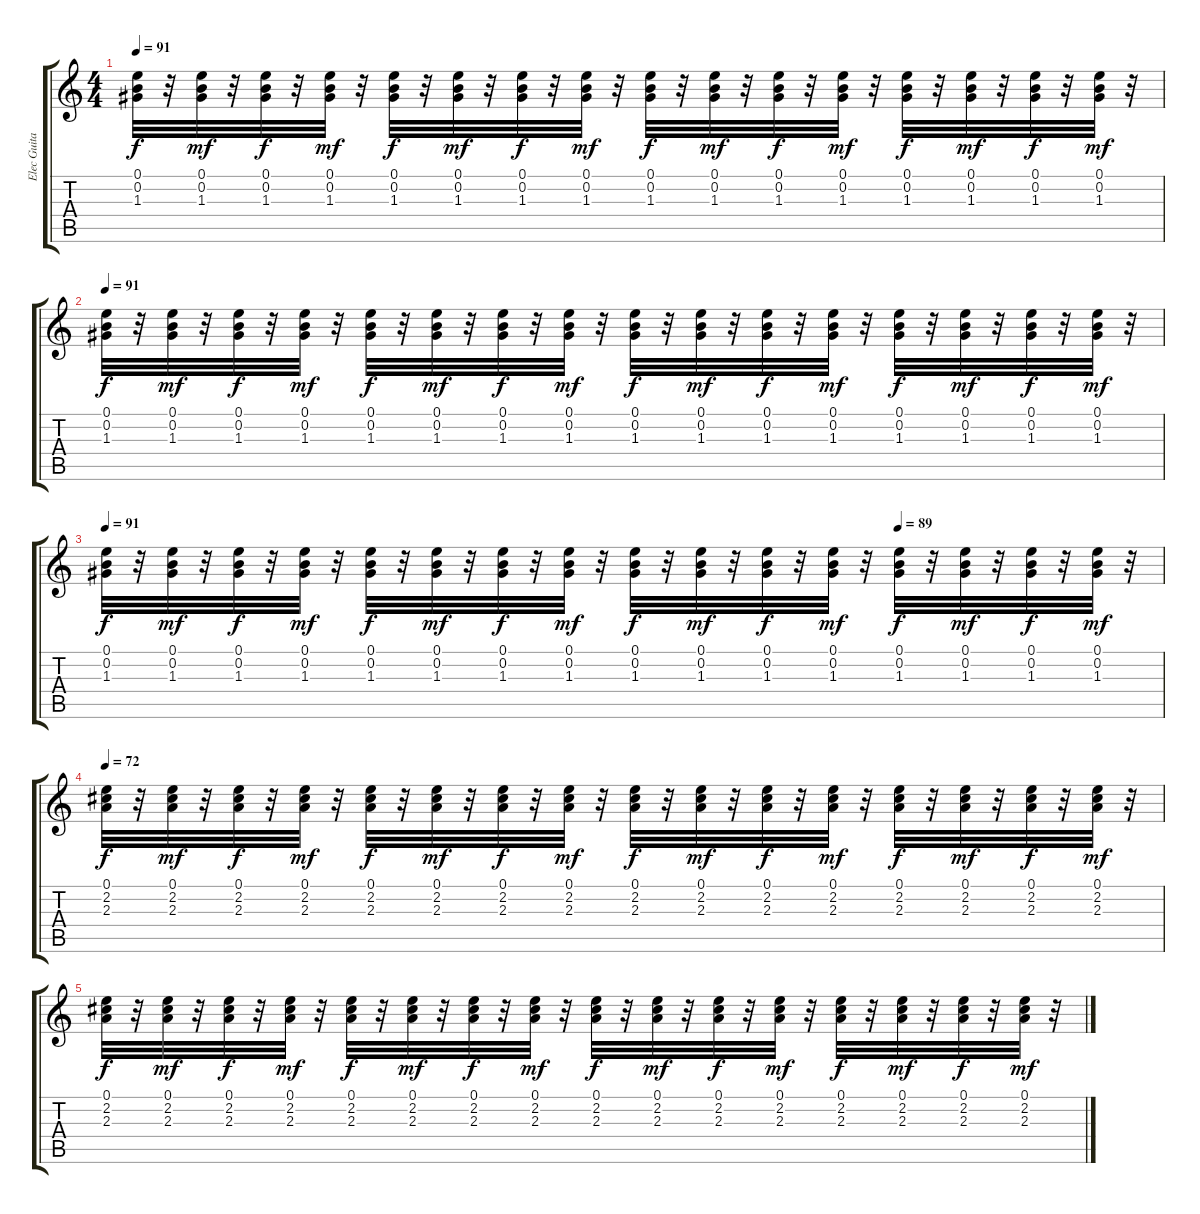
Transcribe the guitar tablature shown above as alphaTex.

\track ("Elec Guitar" "Elec Guita") {instrument electricguitarjazz}
\staff {score tabs}
\tuning (E4 B3 G3 D3 A2 E2) {hide}
\ts (4 4)
\tempo 91
\clef g2
\ks c
(0.1 0.2 1.3).32{dy f} r.32 (0.1 0.2 1.3).32{dy mf} r.32 (0.1 0.2 1.3).32{dy f} r.32 (0.1 0.2 1.3).32{dy mf} r.32 (0.1 0.2 1.3).32{dy f} r.32 (0.1 0.2 1.3).32{dy mf} r.32 (0.1 0.2 1.3).32{dy f} r.32 (0.1 0.2 1.3).32{dy mf} r.32 (0.1 0.2 1.3).32{dy f} r.32 (0.1 0.2 1.3).32{dy mf} r.32 (0.1 0.2 1.3).32{dy f} r.32 (0.1 0.2 1.3).32{dy mf} r.32 (0.1 0.2 1.3).32{dy f} r.32 (0.1 0.2 1.3).32{dy mf} r.32 (0.1 0.2 1.3).32{dy f} r.32 (0.1 0.2 1.3).32{dy mf} r.32 |
\tempo 91
(0.1 0.2 1.3).32{dy f} r.32 (0.1 0.2 1.3).32{dy mf} r.32 (0.1 0.2 1.3).32{dy f} r.32 (0.1 0.2 1.3).32{dy mf} r.32 (0.1 0.2 1.3).32{dy f} r.32 (0.1 0.2 1.3).32{dy mf} r.32 (0.1 0.2 1.3).32{dy f} r.32 (0.1 0.2 1.3).32{dy mf} r.32 (0.1 0.2 1.3).32{dy f} r.32 (0.1 0.2 1.3).32{dy mf} r.32 (0.1 0.2 1.3).32{dy f} r.32 (0.1 0.2 1.3).32{dy mf} r.32 (0.1 0.2 1.3).32{dy f} r.32 (0.1 0.2 1.3).32{dy mf} r.32 (0.1 0.2 1.3).32{dy f} r.32 (0.1 0.2 1.3).32{dy mf} r.32 |
\tempo 91
\tempo (89 0.75)
(0.1 0.2 1.3).32{dy f} r.32 (0.1 0.2 1.3).32{dy mf} r.32 (0.1 0.2 1.3).32{dy f} r.32 (0.1 0.2 1.3).32{dy mf} r.32 (0.1 0.2 1.3).32{dy f} r.32 (0.1 0.2 1.3).32{dy mf} r.32 (0.1 0.2 1.3).32{dy f} r.32 (0.1 0.2 1.3).32{dy mf} r.32 (0.1 0.2 1.3).32{dy f} r.32 (0.1 0.2 1.3).32{dy mf} r.32 (0.1 0.2 1.3).32{dy f} r.32 (0.1 0.2 1.3).32{dy mf} r.32 (0.1 0.2 1.3).32{dy f} r.32 (0.1 0.2 1.3).32{dy mf} r.32 (0.1 0.2 1.3).32{dy f} r.32 (0.1 0.2 1.3).32{dy mf} r.32 |
\tempo 72
(0.1 2.2 2.3).32{dy f} r.32 (0.1 2.2 2.3).32{dy mf} r.32 (0.1 2.2 2.3).32{dy f} r.32 (0.1 2.2 2.3).32{dy mf} r.32 (0.1 2.2 2.3).32{dy f} r.32 (0.1 2.2 2.3).32{dy mf} r.32 (0.1 2.2 2.3).32{dy f} r.32 (0.1 2.2 2.3).32{dy mf} r.32 (0.1 2.2 2.3).32{dy f} r.32 (0.1 2.2 2.3).32{dy mf} r.32 (0.1 2.2 2.3).32{dy f} r.32 (0.1 2.2 2.3).32{dy mf} r.32 (0.1 2.2 2.3).32{dy f} r.32 (0.1 2.2 2.3).32{dy mf} r.32 (0.1 2.2 2.3).32{dy f} r.32 (0.1 2.2 2.3).32{dy mf} r.32 |
(0.1 2.2 2.3).32{dy f} r.32 (0.1 2.2 2.3).32{dy mf} r.32 (0.1 2.2 2.3).32{dy f} r.32 (0.1 2.2 2.3).32{dy mf} r.32 (0.1 2.2 2.3).32{dy f} r.32 (0.1 2.2 2.3).32{dy mf} r.32 (0.1 2.2 2.3).32{dy f} r.32 (0.1 2.2 2.3).32{dy mf} r.32 (0.1 2.2 2.3).32{dy f} r.32 (0.1 2.2 2.3).32{dy mf} r.32 (0.1 2.2 2.3).32{dy f} r.32 (0.1 2.2 2.3).32{dy mf} r.32 (0.1 2.2 2.3).32{dy f} r.32 (0.1 2.2 2.3).32{dy mf} r.32 (0.1 2.2 2.3).32{dy f} r.32 (0.1 2.2 2.3).32{dy mf} r.32
